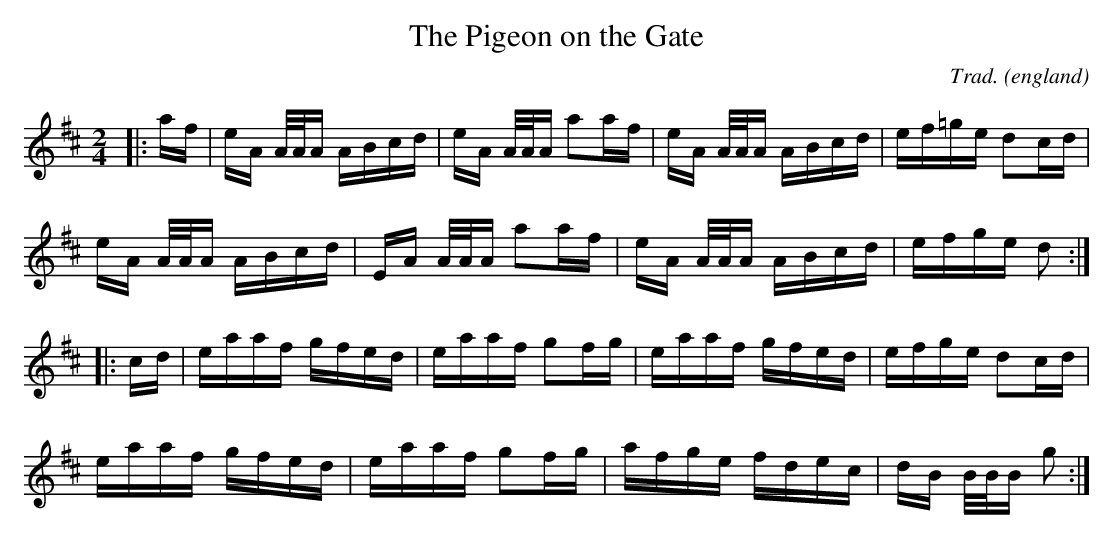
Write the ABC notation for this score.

X:1
T:Pigeon on the Gate, The
O:england
M:2/4
L:1/16
C:Trad.
K:D
|:af|eA A/2A/2A ABcd|eA A/2A/2A a2af|eA A/2A/2A ABcd|ef=ge d2cd|
eA A/2A/2A ABcd|EA A/2A/2A a2af|eA A/2A/2A ABcd|efge d2:|
|:cd|eaaf gfed|eaaf g2fg|eaaf gfed|efge d2cd|
eaaf gfed|eaaf g2fg|afge fdec|dB B/2B/2B g2:|
